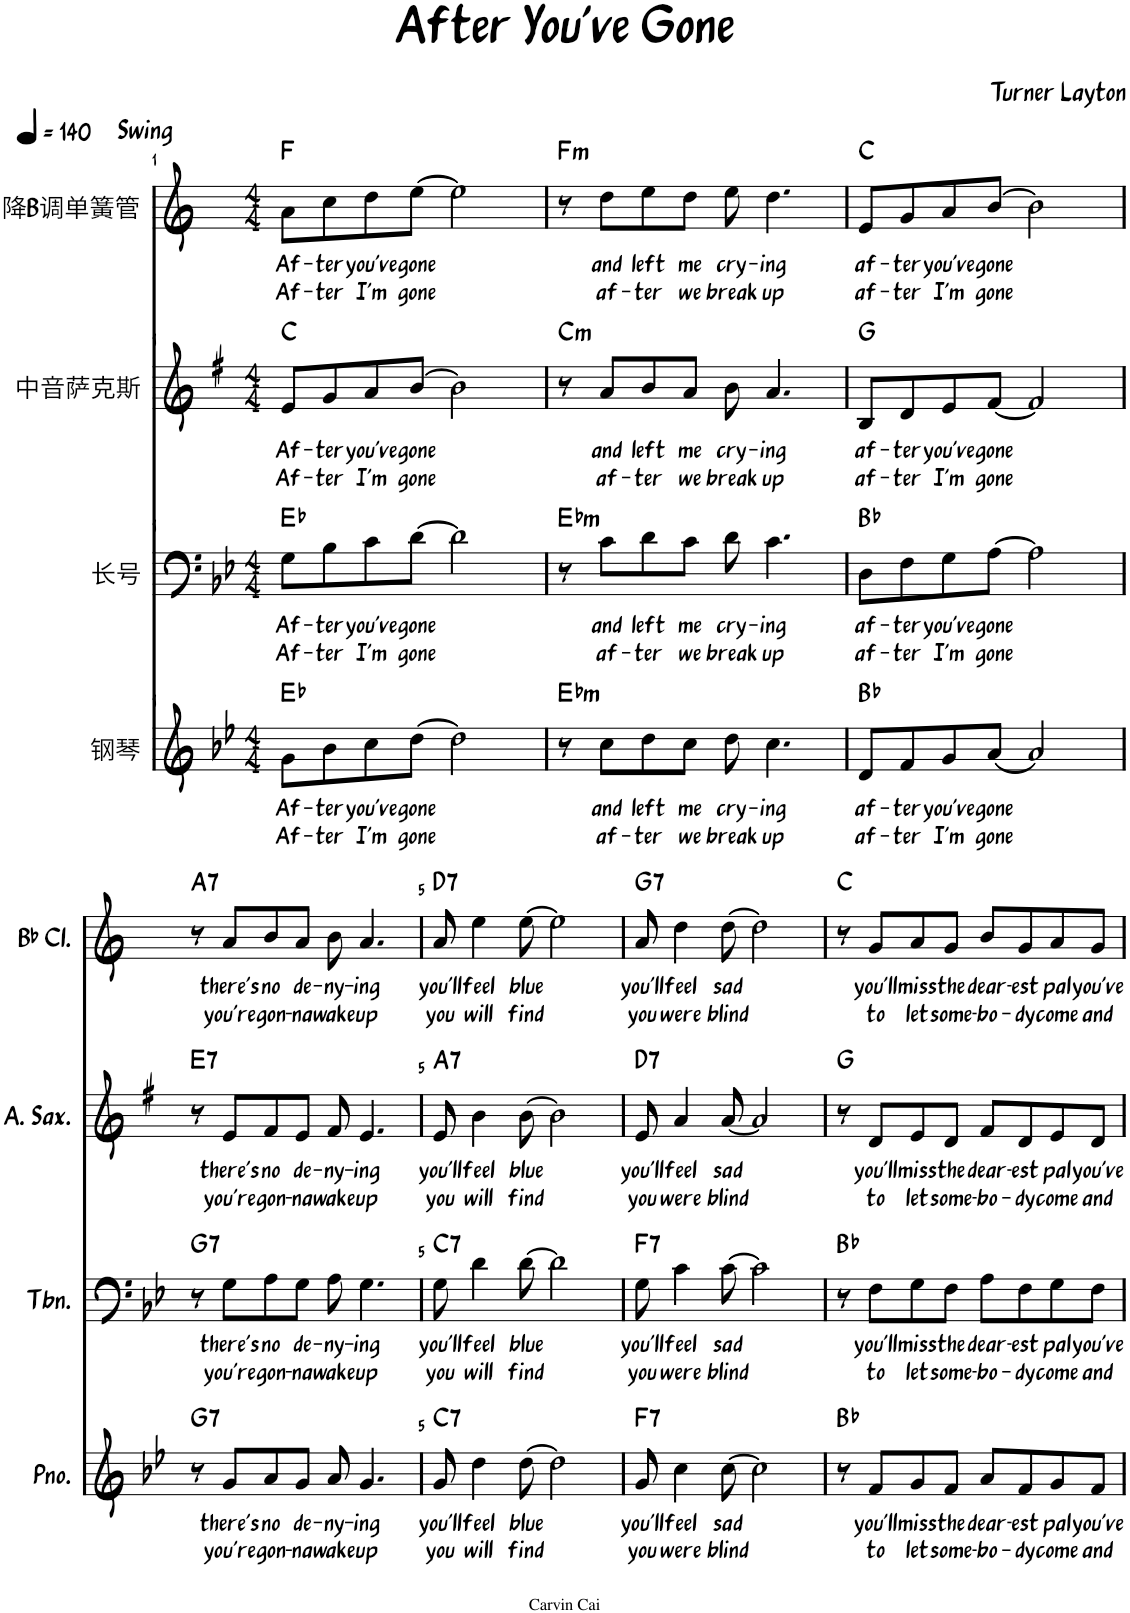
**kern	**text	**text	**harte	**kern	**text	**text	**harte	**kern	**text	**text	**harte	**kern	**text	**text	**harte
*part4	*part4	*part4	*part4	*part3	*part3	*part3	*part3	*part2	*part2	*part2	*part2	*part1	*part1	*part1	*part1
*staff4	*staff4	*staff4	*	*staff3	*staff3	*staff3	*	*staff2	*staff2	*staff2	*	*staff1	*staff1	*staff1	*
*I"钢琴	*	*	*	*I"长号	*	*	*	*I"中音萨克斯	*	*	*	*I"降B调单簧管	*	*	*
*clefG2	*	*	*	*clefF4	*	*	*	*clefG2	*	*	*	*clefG2	*	*	*
*	*	*	*	*	*	*	*	*Trd5c9	*	*	*	*Trd1c2	*	*	*
*k[b-e-]	*	*	*	*k[b-e-]	*	*	*	*k[f#]	*	*	*	*k[]	*	*	*
*M4/4	*	*	*	*M4/4	*	*	*	*M4/4	*	*	*	*M4/4	*	*	*
*MM140	*	*	*	*MM140	*	*	*	*MM140	*	*	*	*MM140	*	*	*
=1	=1	=1	=1	=1	=1	=1	=1	=1	=1	=1	=1	=1	=1	=1	=1
!	!	!	!	!	!	!	!	!	!	!	!	!LO:TX:a:B:t=Swing	!	!	!
!	!LO:LY:b	!LO:LY:b	!	!	!LO:LY:b	!LO:LY:b	!	!	!LO:LY:b	!LO:LY:b	!	!	!LO:LY:b	!LO:LY:b	!
8g\L	Af-	Af-	Eb:maj	8G\L	Af-	Af-	Eb:maj	8e/L	Af-	Af-	C:maj	8a\L	Af-	Af-	F:maj
!	!LO:LY:b	!LO:LY:b	!	!	!LO:LY:b	!LO:LY:b	!	!	!LO:LY:b	!LO:LY:b	!	!	!LO:LY:b	!LO:LY:b	!
8b-\	-ter	-ter	.	8B-\	-ter	-ter	.	8g/	-ter	-ter	.	8cc\	-ter	-ter	.
!	!LO:LY:b	!LO:LY:b	!	!	!LO:LY:b	!LO:LY:b	!	!	!LO:LY:b	!LO:LY:b	!	!	!LO:LY:b	!LO:LY:b	!
8cc\	you've	I'm	.	8c\	you've	I'm	.	8a/	you've	I'm	.	8dd\	you've	I'm	.
!	!LO:LY:b	!LO:LY:b	!	!	!LO:LY:b	!LO:LY:b	!	!	!LO:LY:b	!LO:LY:b	!	!	!LO:LY:b	!LO:LY:b	!
[8dd\J	gone	gone	.	[8d\J	gone	gone	.	[8b/J	gone	gone	.	[8ee\J	gone	gone	.
2dd\]	.	.	.	2d\]	.	.	.	2b\]	.	.	.	2ee\]	.	.	.
=2	=2	=2	=2	=2	=2	=2	=2	=2	=2	=2	=2	=2	=2	=2	=2
!	!	!	!LO:H:kt=m	!	!	!	!LO:H:kt=m	!	!	!	!LO:H:kt=m	!	!	!	!LO:H:kt=m
8r	.	.	Eb:min	8r	.	.	Eb:min	8r	.	.	C:min	8r	.	.	F:min
!	!LO:LY:b	!LO:LY:b	!	!	!LO:LY:b	!LO:LY:b	!	!	!LO:LY:b	!LO:LY:b	!	!	!LO:LY:b	!LO:LY:b	!
8cc\L	and	af-	.	8c\L	and	af-	.	8a/L	and	af-	.	8dd\L	and	af-	.
!	!LO:LY:b	!LO:LY:b	!	!	!LO:LY:b	!LO:LY:b	!	!	!LO:LY:b	!LO:LY:b	!	!	!LO:LY:b	!LO:LY:b	!
8dd\	left	-ter	.	8d\	left	-ter	.	8b/	left	-ter	.	8ee\	left	-ter	.
!	!LO:LY:b	!LO:LY:b	!	!	!LO:LY:b	!LO:LY:b	!	!	!LO:LY:b	!LO:LY:b	!	!	!LO:LY:b	!LO:LY:b	!
8cc\J	me	we	.	8c\J	me	we	.	8a/J	me	we	.	8dd\J	me	we	.
!	!LO:LY:b	!LO:LY:b	!	!	!LO:LY:b	!LO:LY:b	!	!	!LO:LY:b	!LO:LY:b	!	!	!LO:LY:b	!LO:LY:b	!
8dd\	cry-	break	.	8d\	cry-	break	.	8b\	cry-	break	.	8ee\	cry-	break	.
!	!LO:LY:b	!LO:LY:b	!	!	!LO:LY:b	!LO:LY:b	!	!	!LO:LY:b	!LO:LY:b	!	!	!LO:LY:b	!LO:LY:b	!
4.cc\	-ing	up	.	4.c\	-ing	up	.	4.a/	-ing	up	.	4.dd\	-ing	up	.
=3	=3	=3	=3	=3	=3	=3	=3	=3	=3	=3	=3	=3	=3	=3	=3
!	!LO:LY:b	!LO:LY:b	!	!	!LO:LY:b	!LO:LY:b	!	!	!LO:LY:b	!LO:LY:b	!	!	!LO:LY:b	!LO:LY:b	!
8d/L	af-	af-	Bb:maj	8D\L	af-	af-	Bb:maj	8B/L	af-	af-	G:maj	8e/L	af-	af-	C:maj
!	!LO:LY:b	!LO:LY:b	!	!	!LO:LY:b	!LO:LY:b	!	!	!LO:LY:b	!LO:LY:b	!	!	!LO:LY:b	!LO:LY:b	!
8f/	-ter	-ter	.	8F\	-ter	-ter	.	8d/	-ter	-ter	.	8g/	-ter	-ter	.
!	!LO:LY:b	!LO:LY:b	!	!	!LO:LY:b	!LO:LY:b	!	!	!LO:LY:b	!LO:LY:b	!	!	!LO:LY:b	!LO:LY:b	!
8g/	you've	I'm	.	8G\	you've	I'm	.	8e/	you've	I'm	.	8an/	you've	I'm	.
!	!LO:LY:b	!LO:LY:b	!	!	!LO:LY:b	!LO:LY:b	!	!	!LO:LY:b	!LO:LY:b	!	!	!LO:LY:b	!LO:LY:b	!
[8a/J	gone	gone	.	[8A\J	gone	gone	.	[8f#/J	gone	gone	.	[8b/J	gone	gone	.
2a/]	.	.	.	2A\]	.	.	.	2f#/]	.	.	.	2b\]	.	.	.
!!LO:LB:g=z
=4	=4	=4	=4	=4	=4	=4	=4	=4	=4	=4	=4	=4	=4	=4	=4
!	!	!	!LO:H:kt=7	!	!	!	!LO:H:kt=7	!	!	!	!LO:H:kt=7	!	!	!	!LO:H:kt=7
8r	.	.	G:7	8r	.	.	G:7	8r	.	.	E:7	8r	.	.	A:7
!	!LO:LY:b	!LO:LY:b	!	!	!LO:LY:b	!LO:LY:b	!	!	!LO:LY:b	!LO:LY:b	!	!	!LO:LY:b	!LO:LY:b	!
8g/L	there's	you're	.	8G\L	there's	you're	.	8e/L	there's	you're	.	8a/L	there's	you're	.
!	!LO:LY:b	!LO:LY:b	!	!	!LO:LY:b	!LO:LY:b	!	!	!LO:LY:b	!LO:LY:b	!	!	!LO:LY:b	!LO:LY:b	!
8a/	no	gon-	.	8A\	no	gon-	.	8f#/	no	gon-	.	8b/	no	gon-	.
!	!LO:LY:b	!LO:LY:b	!	!	!LO:LY:b	!LO:LY:b	!	!	!LO:LY:b	!LO:LY:b	!	!	!LO:LY:b	!LO:LY:b	!
8g/J	de-	-na	.	8G\J	de-	-na	.	8e/J	de-	-na	.	8a/J	de-	-na	.
!	!LO:LY:b	!LO:LY:b	!	!	!LO:LY:b	!LO:LY:b	!	!	!LO:LY:b	!LO:LY:b	!	!	!LO:LY:b	!LO:LY:b	!
8a/	-ny-	wake	.	8A\	-ny-	wake	.	8f#/	-ny-	wake	.	8b\	-ny-	wake	.
!	!LO:LY:b	!LO:LY:b	!	!	!LO:LY:b	!LO:LY:b	!	!	!LO:LY:b	!LO:LY:b	!	!	!LO:LY:b	!LO:LY:b	!
4.g/	-ing	up	.	4.G\	-ing	up	.	4.e/	-ing	up	.	4.a/	-ing	up	.
=5	=5	=5	=5	=5	=5	=5	=5	=5	=5	=5	=5	=5	=5	=5	=5
!	!LO:LY:b	!LO:LY:b	!LO:H:kt=7	!	!LO:LY:b	!LO:LY:b	!LO:H:kt=7	!	!LO:LY:b	!LO:LY:b	!LO:H:kt=7	!	!LO:LY:b	!LO:LY:b	!LO:H:kt=7
8g/	you'll	you	C:7	8G\	you'll	you	C:7	8e/	you'll	you	A:7	8a/	you'll	you	D:7
!	!LO:LY:b	!LO:LY:b	!	!	!LO:LY:b	!LO:LY:b	!	!	!LO:LY:b	!LO:LY:b	!	!	!LO:LY:b	!LO:LY:b	!
4dd\	feel	will	.	4d\	feel	will	.	4b\	feel	will	.	4ee\	feel	will	.
!	!LO:LY:b	!LO:LY:b	!	!	!LO:LY:b	!LO:LY:b	!	!	!LO:LY:b	!LO:LY:b	!	!	!LO:LY:b	!LO:LY:b	!
[8dd\	blue	find	.	[8d\	blue	find	.	[8b\	blue	find	.	[8ee\	blue	find	.
2dd\]	.	.	.	2d\]	.	.	.	2b\]	.	.	.	2ee\]	.	.	.
=6	=6	=6	=6	=6	=6	=6	=6	=6	=6	=6	=6	=6	=6	=6	=6
!	!LO:LY:b	!LO:LY:b	!LO:H:kt=7	!	!LO:LY:b	!LO:LY:b	!LO:H:kt=7	!	!LO:LY:b	!LO:LY:b	!LO:H:kt=7	!	!LO:LY:b	!LO:LY:b	!LO:H:kt=7
8g/	you'll	you	F:7	8G\	you'll	you	F:7	8e/	you'll	you	D:7	8a/	you'll	you	G:7
!	!LO:LY:b	!LO:LY:b	!	!	!LO:LY:b	!LO:LY:b	!	!	!LO:LY:b	!LO:LY:b	!	!	!LO:LY:b	!LO:LY:b	!
4cc\	feel	were	.	4c\	feel	were	.	4a/	feel	were	.	4dd\	feel	were	.
!	!LO:LY:b	!LO:LY:b	!	!	!LO:LY:b	!LO:LY:b	!	!	!LO:LY:b	!LO:LY:b	!	!	!LO:LY:b	!LO:LY:b	!
[8cc\	sad	blind	.	[8c\	sad	blind	.	[8a/	sad	blind	.	[8dd\	sad	blind	.
2cc\]	.	.	.	2c\]	.	.	.	2a/]	.	.	.	2dd\]	.	.	.
=7	=7	=7	=7	=7	=7	=7	=7	=7	=7	=7	=7	=7	=7	=7	=7
8r	.	.	Bb:maj	8r	.	.	Bb:maj	8r	.	.	G:maj	8r	.	.	C:maj
!	!LO:LY:b	!LO:LY:b	!	!	!LO:LY:b	!LO:LY:b	!	!	!LO:LY:b	!LO:LY:b	!	!	!LO:LY:b	!LO:LY:b	!
8f/L	you'll	to	.	8F\L	you'll	to	.	8d/L	you'll	to	.	8g/L	you'll	to	.
!	!LO:LY:b	!LO:LY:b	!	!	!LO:LY:b	!LO:LY:b	!	!	!LO:LY:b	!LO:LY:b	!	!	!LO:LY:b	!LO:LY:b	!
8g/	miss	let	.	8G\	miss	let	.	8e/	miss	let	.	8a/	miss	let	.
!	!LO:LY:b	!LO:LY:b	!	!	!LO:LY:b	!LO:LY:b	!	!	!LO:LY:b	!LO:LY:b	!	!	!LO:LY:b	!LO:LY:b	!
8f/J	the	some-	.	8F\J	the	some-	.	8d/J	the	some-	.	8g/J	the	some-	.
!	!LO:LY:b	!LO:LY:b	!	!	!LO:LY:b	!LO:LY:b	!	!	!LO:LY:b	!LO:LY:b	!	!	!LO:LY:b	!LO:LY:b	!
8a/L	dear-	-bo-	.	8A\L	dear-	-bo-	.	8f#/L	dear-	-bo-	.	8b/L	dear-	-bo-	.
!	!LO:LY:b	!LO:LY:b	!	!	!LO:LY:b	!LO:LY:b	!	!	!LO:LY:b	!LO:LY:b	!	!	!LO:LY:b	!LO:LY:b	!
8f/	-est	-dy	.	8F\	-est	-dy	.	8d/	-est	-dy	.	8g/	-est	-dy	.
!	!LO:LY:b	!LO:LY:b	!	!	!LO:LY:b	!LO:LY:b	!	!	!LO:LY:b	!LO:LY:b	!	!	!LO:LY:b	!LO:LY:b	!
8g/	pal	come	.	8G\	pal	come	.	8e/	pal	come	.	8a/	pal	come	.
!	!LO:LY:b	!LO:LY:b	!	!	!LO:LY:b	!LO:LY:b	!	!	!LO:LY:b	!LO:LY:b	!	!	!LO:LY:b	!LO:LY:b	!
8f/J	you've	and	.	8F\J	you've	and	.	8d/J	you've	and	.	8g/J	you've	and	.
=	=	=	=	=	=	=	=	=	=	=	=	=	=	=	=
*-	*-	*-	*-	*-	*-	*-	*-	*-	*-	*-	*-	*-	*-	*-	*-
